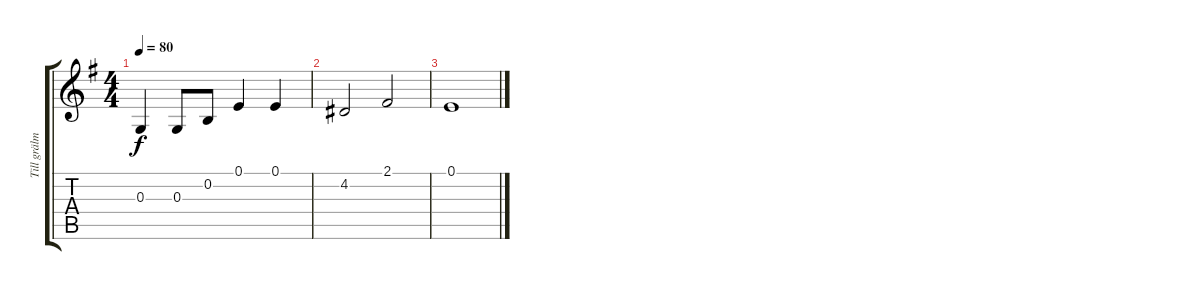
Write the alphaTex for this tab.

\track ("Till grälmakar Löfberg i stärbhuset" "Till grälm") {instrument viola}
\staff {score tabs}
\tuning (E4 B3 G3 D3 A2 E2) {hide}
\ts (4 4)
\tempo 80
\clef g2
\ks eminor
0.3.4{dy f} 0.3.8 0.2.8 0.1.4 0.1.4 |
4.2.2 2.1.2 |
0.1.1
